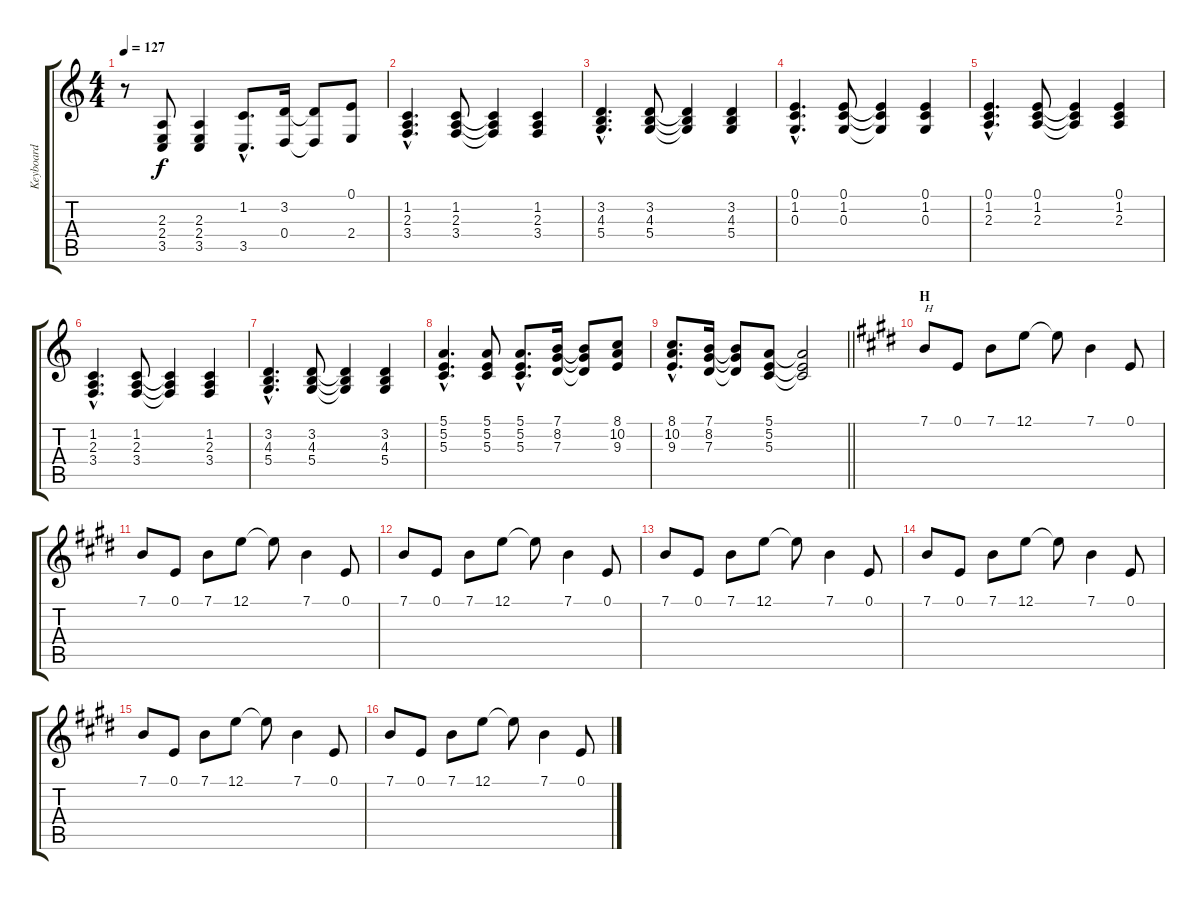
\track ("Keyboard" "Keyboard") {instrument acousticgrandpiano}
\staff {score tabs}
\tuning (E4 B3 G3 D3 A2 E2) {hide}
\ts (4 4)
\tempo 127
\clef g2
\ks c
r.8{dy f} (2.3 2.4 3.5).8 (2.3 2.4 3.5).4 (1.2{hac} 3.5{hac}).8{d} (3.2 0.4).16 (3.2{t} 0.4{t}).8 (0.1 2.4).8 |
(1.2{hac} 2.3{hac} 3.4{hac}).4{d} (1.2 2.3 3.4).8 (1.2{t} 2.3{t} 3.4{t}).4 (1.2 2.3 3.4).4 |
(3.2{hac} 4.3{hac} 5.4{hac}).4{d} (3.2 4.3 5.4).8 (3.2{t} 4.3{t} 5.4{t}).4 (3.2 4.3 5.4).4 |
(0.1{hac} 1.2{hac} 0.3{hac}).4{d} (0.1 1.2 0.3).8 (0.1{t} 1.2{t} 0.3{t}).4 (0.1 1.2 0.3).4 |
(0.1{hac} 1.2{hac} 2.3{hac}).4{d} (0.1 1.2 2.3).8 (0.1{t} 1.2{t} 2.3{t}).4 (0.1 1.2 2.3).4 |
(1.2{hac} 2.3{hac} 3.4{hac}).4{d} (1.2 2.3 3.4).8 (1.2{t} 2.3{t} 3.4{t}).4 (1.2 2.3 3.4).4 |
(3.2{hac} 4.3{hac} 5.4{hac}).4{d} (3.2 4.3 5.4).8 (3.2{t} 4.3{t} 5.4{t}).4 (3.2 4.3 5.4).4 |
(5.1{hac} 5.2{hac} 5.3{hac}).4{d} (5.1 5.2 5.3).8 (5.1{hac} 5.2{hac} 5.3{hac}).8{d} (7.1 8.2 7.3).16 (7.1{t} 8.2{t} 7.3{t}).8 (8.1 10.2 9.3).8 |
\barLineRight lightlight
(8.1{hac} 10.2{hac} 9.3{hac}).8{d} (7.1 8.2 7.3).16 (7.1{t} 8.2{t} 7.3{t}).8 (5.1 5.2 5.3).8 (5.1{t} 5.2{t} 5.3{t}).2 |
\section ("" "H")
\ks e
7.1.8{txt "H"} 0.1.8 7.1.8 12.1.8 12.1{t}.8 7.1.4 0.1.8 |
7.1.8 0.1.8 7.1.8 12.1.8 12.1{t}.8 7.1.4 0.1.8 |
7.1.8 0.1.8 7.1.8 12.1.8 12.1{t}.8 7.1.4 0.1.8 |
7.1.8 0.1.8 7.1.8 12.1.8 12.1{t}.8 7.1.4 0.1.8 |
7.1.8 0.1.8 7.1.8 12.1.8 12.1{t}.8 7.1.4 0.1.8 |
7.1.8 0.1.8 7.1.8 12.1.8 12.1{t}.8 7.1.4 0.1.8 |
7.1.8 0.1.8 7.1.8 12.1.8 12.1{t}.8 7.1.4 0.1.8
